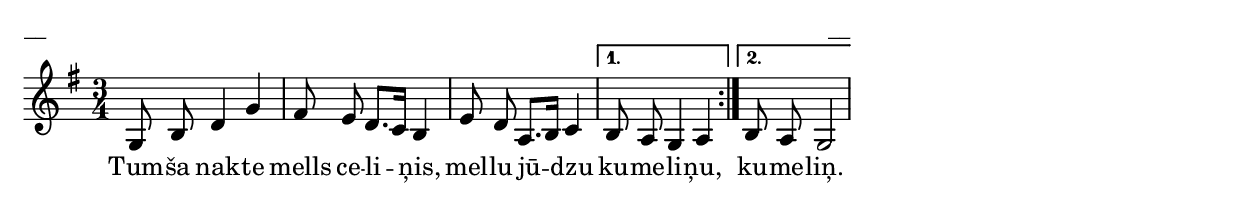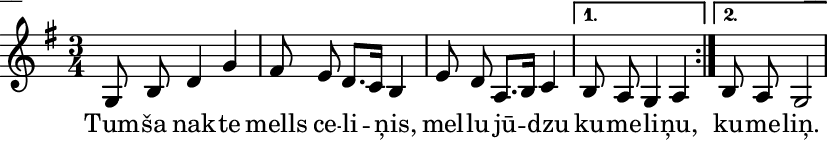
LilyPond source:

\version "2.13.18"
#(ly:set-option 'crop #t)

%\header {
%    title = "Tumša nakte mells celiņis, mellu jūdzu kumeliņu"
%}
\paper {
line-width = 14\cm
left-margin = 0.4\cm
between-system-padding = 0.1\cm
between-system-space = 0.1\cm
}
\layout {
indent = #0
ragged-last = ##f
}

voiceA = \relative c' {
\clef "treble"
\key g \major
\time 3/4
\repeat volta 2 {
g8 b d4 g |
fis8 e d8.[ c16] b4 |
e8 d a8.[ b16] c4 |
}
\alternative { {b8 a g4 a | } {b8 a g2 | } }

} 

lyricA = \lyricmode {
Tum -- ša nak -- te mells ce -- li -- ņis, mel -- lu jū -- dzu ku -- me -- li -- ņu, ku -- me -- liņ.
} 

fullScore = <<
\new Staff {
<<
\new Voice = "voiceA" { \oneVoice \autoBeamOff \voiceA }
\new Lyrics \lyricsto "voiceA" \lyricA
>>
}
>>

\score {
\fullScore
\header { piece = "__" opus = "__" }
}
\markup { \with-color #(x11-color 'white) \sans \smaller "__" }
\score {
\unfoldRepeats
\fullScore
\midi {
\context { \Staff \remove "Staff_performer" }
\context { \Voice \consists "Staff_performer" }
}
}


